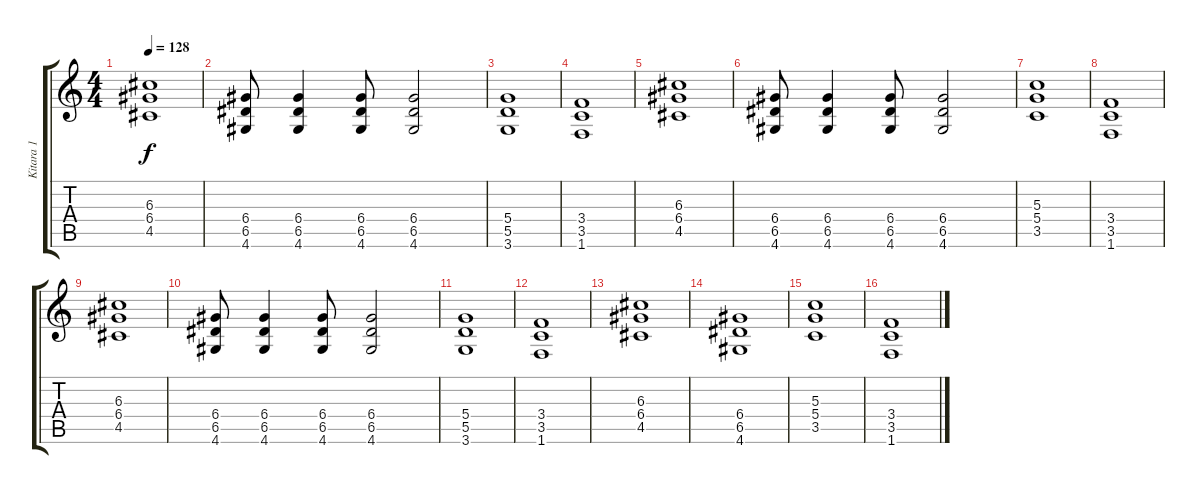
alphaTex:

\track ("Kitara 1" "Kitara 1") {instrument distortionguitar}
\staff {score tabs}
\tuning (E4 B3 G3 D3 A2 E2) {hide}
\ts (4 4)
\tempo 128
\clef g2
\ks aminor
(6.3 6.4 4.5).1{dy f} |
(6.4 6.5 4.6).8 (6.4 6.5 4.6).4 (6.4 6.5 4.6).8 (6.4 6.5 4.6).2 |
(5.4 5.5 3.6).1 |
(3.4 3.5 1.6).1 |
(6.3 6.4 4.5).1 |
(6.4 6.5 4.6).8 (6.4 6.5 4.6).4 (6.4 6.5 4.6).8 (6.4 6.5 4.6).2 |
(5.3 5.4 3.5).1 |
(3.4 3.5 1.6).1 |
(6.3 6.4 4.5).1 |
(6.4 6.5 4.6).8 (6.4 6.5 4.6).4 (6.4 6.5 4.6).8 (6.4 6.5 4.6).2 |
(5.4 5.5 3.6).1 |
(3.4 3.5 1.6).1 |
(6.3 6.4 4.5).1 |
(6.4 6.5 4.6).1 |
(5.3 5.4 3.5).1 |
(3.4 3.5 1.6).1
